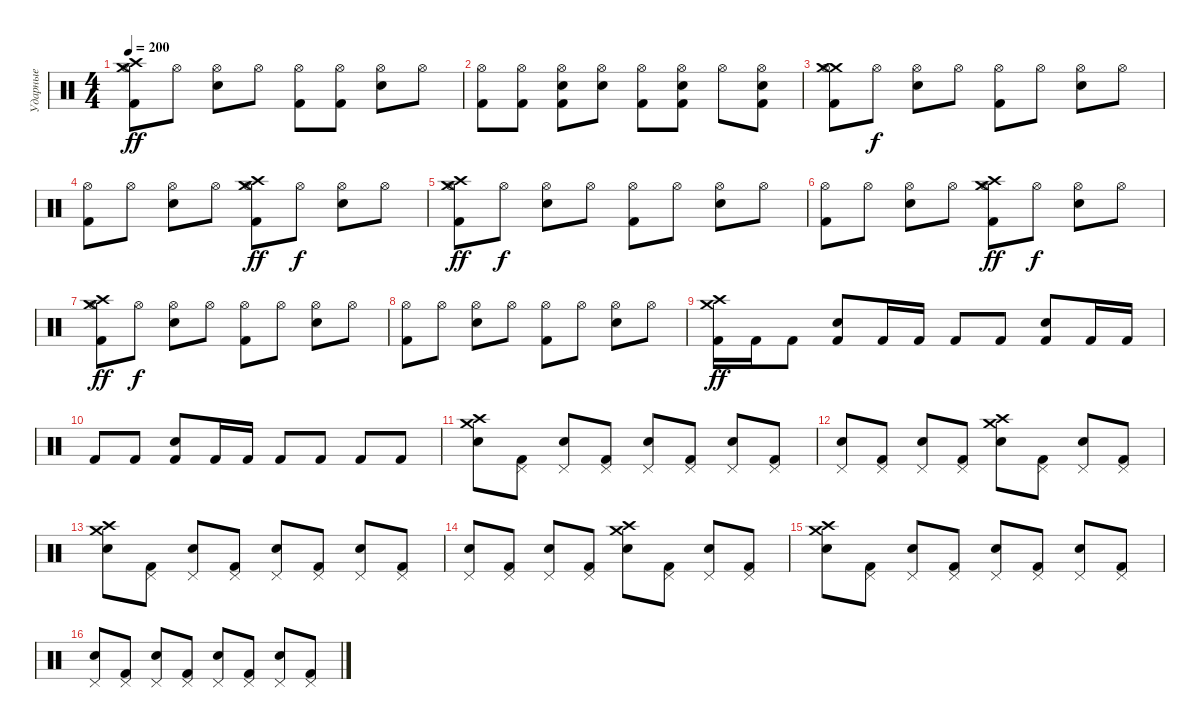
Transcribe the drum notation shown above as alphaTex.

\track ("Ударные" "Ударные") {instrument percussion}
\staff {score}
\articulation defaults
\ts (4 4)
\tempo 200
\clef neutral
\ks c
("Crash medium (hit)" "Crash high (hit)" "Hi-Hat (open)" "Kick (hit) 2").8{dy ff} "Hi-Hat (open)".8 ("Hi-Hat (open)" "Electric Snare (hit)").8 "Hi-Hat (open)".8 ("Hi-Hat (open)" "Kick (hit) 2").8 ("Hi-Hat (open)" "Kick (hit) 2").8 ("Hi-Hat (open)" "Electric Snare (hit)").8 "Hi-Hat (open)".8 |
("Hi-Hat (open)" "Kick (hit) 2").8 ("Hi-Hat (open)" "Kick (hit) 2").8 ("Hi-Hat (open)" "Electric Snare (hit)" "Kick (hit) 2").8 ("Hi-Hat (open)" "Electric Snare (hit)").8 ("Hi-Hat (open)" "Kick (hit) 2").8 ("Hi-Hat (open)" "Electric Snare (hit)" "Kick (hit) 2").8 "Hi-Hat (open)".8 ("Hi-Hat (open)" "Electric Snare (hit)" "Kick (hit) 2").8 |
("Crash medium (hit)" "Crash medium (hit)" "Hi-Hat (open)" "Kick (hit) 2").8 "Hi-Hat (open)".8{dy f} ("Hi-Hat (open)" "Electric Snare (hit)").8 "Hi-Hat (open)".8 ("Hi-Hat (open)" "Kick (hit) 2").8 "Hi-Hat (open)".8 ("Hi-Hat (open)" "Electric Snare (hit)").8 "Hi-Hat (open)".8 |
("Hi-Hat (open)" "Kick (hit) 2").8 "Hi-Hat (open)".8 ("Hi-Hat (open)" "Electric Snare (hit)").8 "Hi-Hat (open)".8 ("Crash medium (hit)" "Crash high (hit)" "Hi-Hat (open)" "Kick (hit) 2").8{dy ff} "Hi-Hat (open)".8{dy f} ("Hi-Hat (open)" "Electric Snare (hit)").8 "Hi-Hat (open)".8 |
("Crash medium (hit)" "Crash high (hit)" "Hi-Hat (open)" "Kick (hit) 2").8{dy ff} "Hi-Hat (open)".8{dy f} ("Hi-Hat (open)" "Electric Snare (hit)").8 "Hi-Hat (open)".8 ("Hi-Hat (open)" "Kick (hit) 2").8 "Hi-Hat (open)".8 ("Hi-Hat (open)" "Electric Snare (hit)").8 "Hi-Hat (open)".8 |
("Hi-Hat (open)" "Kick (hit) 2").8 "Hi-Hat (open)".8 ("Hi-Hat (open)" "Electric Snare (hit)").8 "Hi-Hat (open)".8 ("Crash medium (hit)" "Crash high (hit)" "Hi-Hat (open)" "Kick (hit) 2").8{dy ff} "Hi-Hat (open)".8{dy f} ("Hi-Hat (open)" "Electric Snare (hit)").8 "Hi-Hat (open)".8 |
("Crash medium (hit)" "Crash high (hit)" "Hi-Hat (open)" "Kick (hit) 2").8{dy ff} "Hi-Hat (open)".8{dy f} ("Hi-Hat (open)" "Electric Snare (hit)").8 "Hi-Hat (open)".8 ("Hi-Hat (open)" "Kick (hit) 2").8 "Hi-Hat (open)".8 ("Hi-Hat (open)" "Electric Snare (hit)").8 "Hi-Hat (open)".8 |
("Hi-Hat (open)" "Kick (hit) 2").8 "Hi-Hat (open)".8 ("Hi-Hat (open)" "Electric Snare (hit)").8 "Hi-Hat (open)".8 ("Hi-Hat (open)" "Kick (hit) 2").8 "Hi-Hat (open)".8 ("Hi-Hat (open)" "Electric Snare (hit)").8 "Hi-Hat (open)".8 |
("Crash high (hit)" "Crash medium (hit)" "Kick (hit) 2").16{dy ff} "Kick (hit) 2".16 "Kick (hit) 2".8 ("Electric Snare (hit)" "Kick (hit) 2").8 "Kick (hit) 2".16 "Kick (hit) 2".16 "Kick (hit) 2".8 "Kick (hit) 2".8 ("Electric Snare (hit)" "Kick (hit) 2").8 "Kick (hit) 2".16 "Kick (hit) 2".16 |
"Kick (hit) 2".8 "Kick (hit) 2".8 ("Electric Snare (hit)" "Kick (hit) 2").8 "Kick (hit) 2".16 "Kick (hit) 2".16 "Kick (hit) 2".8 "Kick (hit) 2".8 "Kick (hit) 2".8 "Kick (hit) 2".8 |
("Crash medium (hit)" "Crash high (hit)" "Electric Snare (hit)").8 ("Pedal Hi-Hat (hit)" "Kick (hit) 2").8 ("Pedal Hi-Hat (hit)" "Electric Snare (hit)").8 ("Pedal Hi-Hat (hit)" "Kick (hit) 2").8 ("Pedal Hi-Hat (hit)" "Electric Snare (hit)").8 ("Pedal Hi-Hat (hit)" "Kick (hit) 2").8 ("Pedal Hi-Hat (hit)" "Electric Snare (hit)").8 ("Pedal Hi-Hat (hit)" "Kick (hit) 2").8 |
("Pedal Hi-Hat (hit)" "Electric Snare (hit)").8 ("Pedal Hi-Hat (hit)" "Kick (hit) 2").8 ("Pedal Hi-Hat (hit)" "Electric Snare (hit)").8 ("Pedal Hi-Hat (hit)" "Kick (hit) 2").8 ("Crash medium (hit)" "Crash high (hit)" "Electric Snare (hit)").8 ("Pedal Hi-Hat (hit)" "Kick (hit) 2").8 ("Pedal Hi-Hat (hit)" "Electric Snare (hit)").8 ("Pedal Hi-Hat (hit)" "Kick (hit) 2").8 |
("Crash medium (hit)" "Crash high (hit)" "Electric Snare (hit)").8 ("Pedal Hi-Hat (hit)" "Kick (hit) 2").8 ("Pedal Hi-Hat (hit)" "Electric Snare (hit)").8 ("Pedal Hi-Hat (hit)" "Kick (hit) 2").8 ("Pedal Hi-Hat (hit)" "Electric Snare (hit)").8 ("Pedal Hi-Hat (hit)" "Kick (hit) 2").8 ("Pedal Hi-Hat (hit)" "Electric Snare (hit)").8 ("Pedal Hi-Hat (hit)" "Kick (hit) 2").8 |
("Pedal Hi-Hat (hit)" "Electric Snare (hit)").8 ("Pedal Hi-Hat (hit)" "Kick (hit) 2").8 ("Pedal Hi-Hat (hit)" "Electric Snare (hit)").8 ("Pedal Hi-Hat (hit)" "Kick (hit) 2").8 ("Crash medium (hit)" "Crash high (hit)" "Electric Snare (hit)").8 ("Pedal Hi-Hat (hit)" "Kick (hit) 2").8 ("Pedal Hi-Hat (hit)" "Electric Snare (hit)").8 ("Pedal Hi-Hat (hit)" "Kick (hit) 2").8 |
("Crash high (hit)" "Crash medium (hit)" "Electric Snare (hit)").8 ("Pedal Hi-Hat (hit)" "Kick (hit) 2").8 ("Pedal Hi-Hat (hit)" "Electric Snare (hit)").8 ("Pedal Hi-Hat (hit)" "Kick (hit) 2").8 ("Pedal Hi-Hat (hit)" "Electric Snare (hit)").8 ("Pedal Hi-Hat (hit)" "Kick (hit) 2").8 ("Pedal Hi-Hat (hit)" "Electric Snare (hit)").8 ("Pedal Hi-Hat (hit)" "Kick (hit) 2").8 |
("Pedal Hi-Hat (hit)" "Electric Snare (hit)").8 ("Pedal Hi-Hat (hit)" "Kick (hit) 2").8 ("Pedal Hi-Hat (hit)" "Electric Snare (hit)").8 ("Pedal Hi-Hat (hit)" "Kick (hit) 2").8 ("Pedal Hi-Hat (hit)" "Electric Snare (hit)").8 ("Pedal Hi-Hat (hit)" "Kick (hit) 2").8 ("Pedal Hi-Hat (hit)" "Electric Snare (hit)").8 ("Pedal Hi-Hat (hit)" "Kick (hit) 2").8
